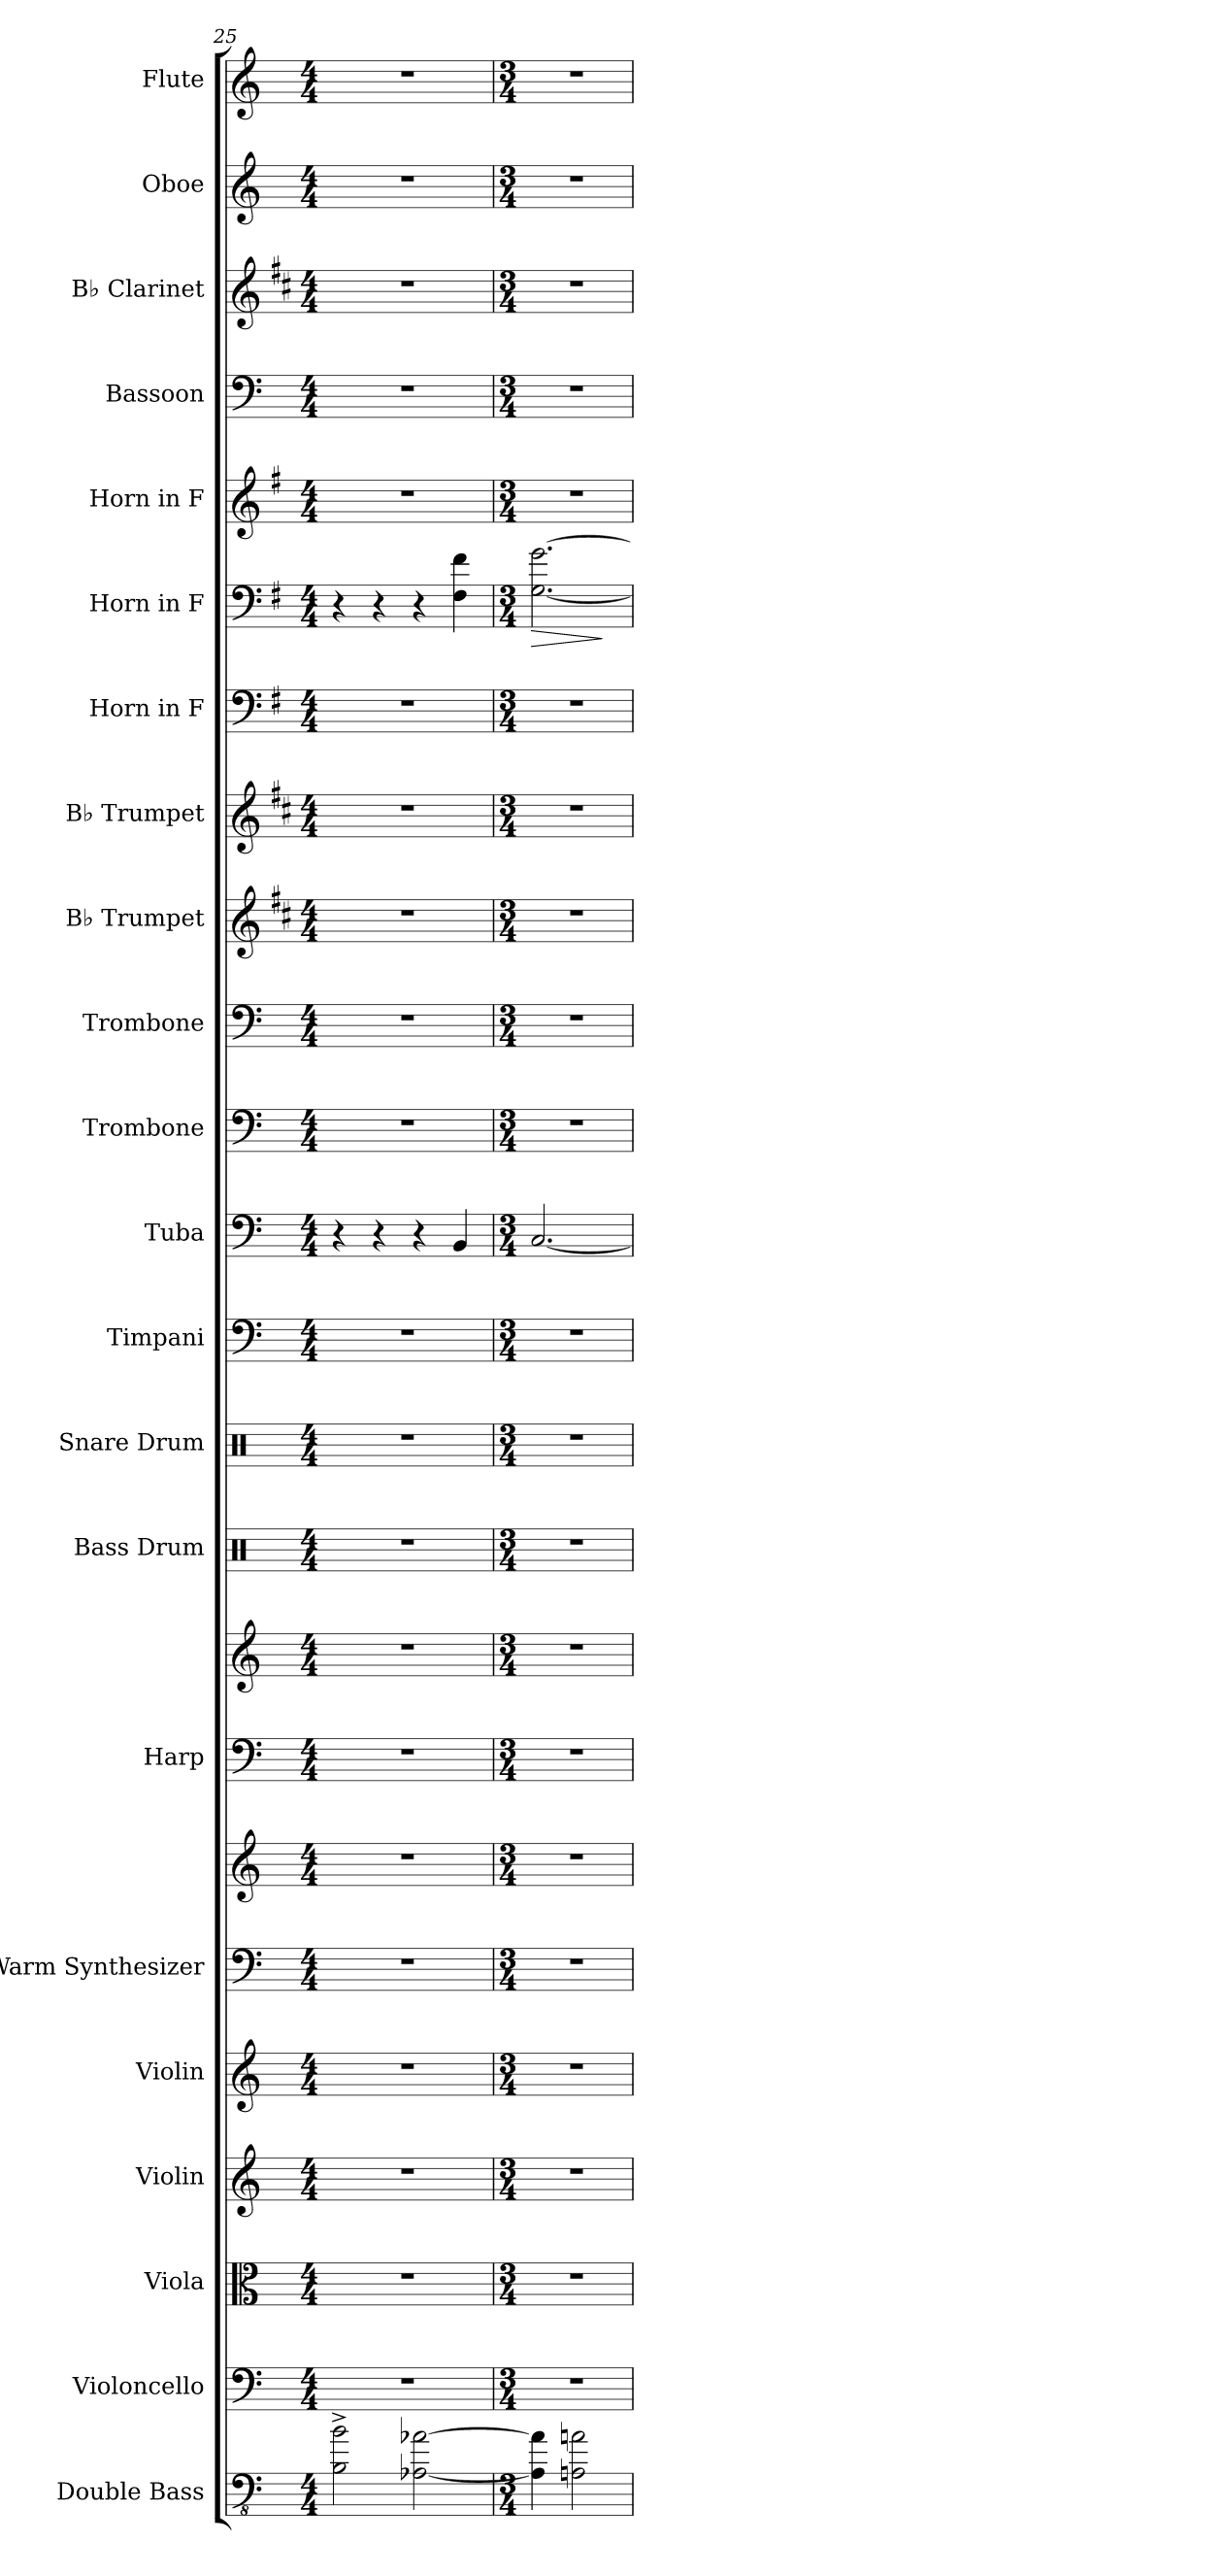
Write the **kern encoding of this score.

**kern	**kern	**kern	**kern	**kern	**kern	**kern	**kern	**kern	**kern	**kern	**kern	**kern	**kern	**kern	**kern	**kern	**kern	**kern	**dynam	**kern	**kern	**kern	**kern	**kern
*part22	*part21	*part20	*part19	*part18	*part17	*part17	*part16	*part16	*part15	*part14	*part13	*part12	*part11	*part10	*part9	*part8	*part7	*part6	*part6	*part5	*part4	*part3	*part2	*part1
*staff24	*staff23	*staff22	*staff21	*staff20	*staff19	*staff18	*staff17	*staff16	*staff15	*staff14	*staff13	*staff12	*staff11	*staff10	*staff9	*staff8	*staff7	*staff6	*staff6	*staff5	*staff4	*staff3	*staff2	*staff1
*I"Double Bass	*I"Violoncello	*I"Viola	*I"Violin	*I"Violin	*I"Warm Synthesizer	*	*I"Harp	*	*I"Bass Drum	*I"Snare Drum	*I"Timpani	*I"Tuba	*I"Trombone	*I"Trombone	*I"B♭ Trumpet	*I"B♭ Trumpet	*I"Horn in F	*I"Horn in F	*	*I"Horn in F	*I"Bassoon	*I"B♭ Clarinet	*I"Oboe	*I"Flute
*I'Db.	*I'Vc.	*I'Vla.	*I'Vln.	*I'Vln.	*I'Synth.	*	*I'Hrp.	*	*I'B. Dr.	*I'Sn. Dr.	*I'Timp.	*I'Tba.	*I'Tbn.	*I'Tbn.	*I'B♭ Tpt.	*I'B♭ Tpt.	*	*	*	*	*I'Bsn.	*I'B♭ Cl.	*I'Ob.	*I'Fl.
*clefFv4	*clefF4	*clefC3	*clefG2	*clefG2	*clefF4	*clefG2	*clefF4	*clefG2	*clefX	*clefX	*clefF4	*clefF4	*clefF4	*clefF4	*clefG2	*clefG2	*clefF4	*clefF4	*	*clefG2	*clefF4	*clefG2	*clefG2	*clefG2
*ITrd7c12	*	*	*	*	*	*	*	*	*	*	*	*	*	*	*ITrd1c2	*ITrd1c2	*ITrd4c7	*ITrd4c7	*	*ITrd4c7	*	*ITrd1c2	*	*
*k[]	*k[]	*k[]	*k[]	*k[]	*k[]	*k[]	*k[]	*k[]	*k[]	*k[]	*k[]	*k[]	*k[]	*k[]	*k[]	*k[]	*k[]	*k[]	*	*k[]	*k[]	*k[]	*k[]	*k[]
*M4/4	*M4/4	*M4/4	*M4/4	*M4/4	*M4/4	*M4/4	*M4/4	*M4/4	*M4/4	*M4/4	*M4/4	*M4/4	*M4/4	*M4/4	*M4/4	*M4/4	*M4/4	*M4/4	*	*M4/4	*M4/4	*M4/4	*M4/4	*M4/4
=25	=25	=25	=25	=25	=25	=25	=25	=25	=25	=25	=25	=25	=25	=25	=25	=25	=25	=25	=25	=25	=25	=25	=25	=25
2BBB\^ 2BB\^	1r	1r	1r	1r	1r	1r	1r	1r	1r	1r	1r	4r	1r	1r	1r	1r	1r	4r	.	1r	1r	1r	1r	1r
.	.	.	.	.	.	.	.	.	.	.	.	4r	.	.	.	.	.	4r	.	.	.	.	.	.
[2AAA-X\ [2AA-X\	.	.	.	.	.	.	.	.	.	.	.	4r	.	.	.	.	.	4r	.	.	.	.	.	.
.	.	.	.	.	.	.	.	.	.	.	.	4BB/	.	.	.	.	.	4BB\ 4B\	.	.	.	.	.	.
=26	=26	=26	=26	=26	=26	=26	=26	=26	=26	=26	=26	=26	=26	=26	=26	=26	=26	=26	=26	=26	=26	=26	=26	=26
*M3/4	*M3/4	*M3/4	*M3/4	*M3/4	*M3/4	*M3/4	*M3/4	*M3/4	*M3/4	*M3/4	*M3/4	*M3/4	*M3/4	*M3/4	*M3/4	*M3/4	*M3/4	*M3/4	*	*M3/4	*M3/4	*M3/4	*M3/4	*M3/4
!	!	!	!	!	!	!	!	!	!	!	!	!	!	!	!	!	!	!	!LO:HP:b	!	!	!	!	!
4AAA-\] 4AA-\]	2.r	2.r	2.r	2.r	2.r	2.r	2.r	2.r	2.r	2.r	2.r	[2.C/	2.r	2.r	2.r	2.r	2.r	[2.C\ [2.c\	>	2.r	2.r	2.r	2.r	2.r
2AAAn\ 2AAn\	.	.	.	.	.	.	.	.	.	.	.	.	.	.	.	.	.	.	.	.	.	.	.	.
.	.	.	.	.	.	.	.	.	.	.	.	.	.	.	.	.	.	.	]	.	.	.	.	.
=	=	=	=	=	=	=	=	=	=	=	=	=	=	=	=	=	=	=	=	=	=	=	=	=
*-	*-	*-	*-	*-	*-	*-	*-	*-	*-	*-	*-	*-	*-	*-	*-	*-	*-	*-	*-	*-	*-	*-	*-	*-
